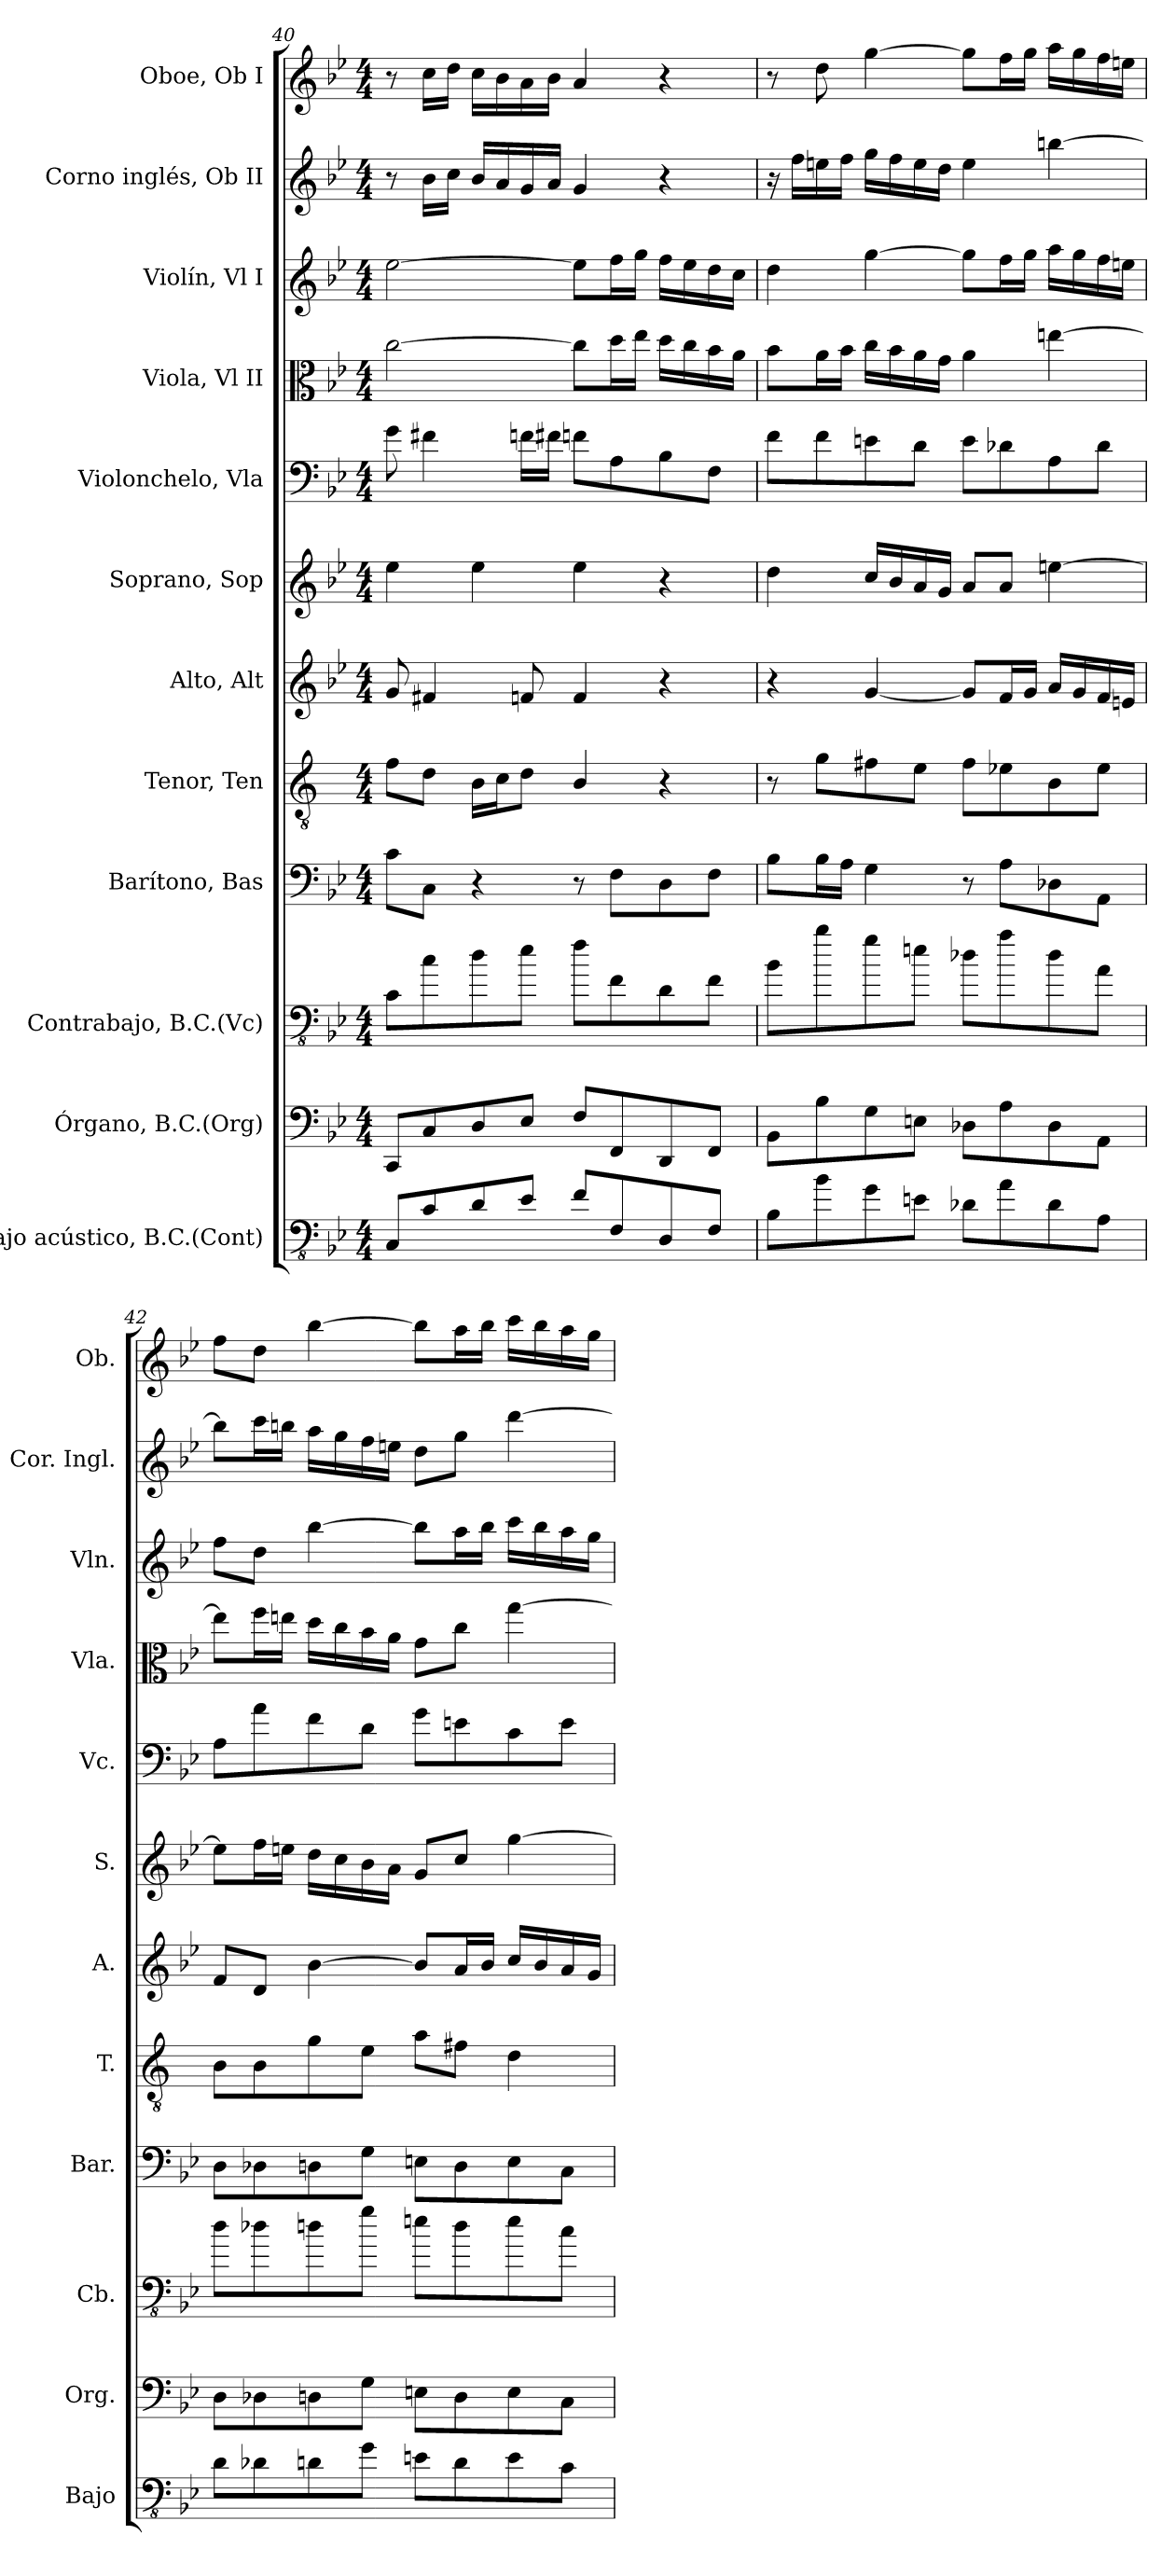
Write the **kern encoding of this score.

**kern	**kern	**kern	**kern	**kern	**kern	**kern	**kern	**kern	**kern	**kern	**kern
*part12	*part11	*part10	*part9	*part8	*part7	*part6	*part5	*part4	*part3	*part2	*part1
*staff12	*staff11	*staff10	*staff9	*staff8	*staff7	*staff6	*staff5	*staff4	*staff3	*staff2	*staff1
*I"Bajo acústico, B.C.(Cont)	*I"Órgano, B.C.(Org)	*I"Contrabajo, B.C.(Vc)	*I"Barítono, Bas	*I"Tenor, Ten	*I"Alto, Alt	*I"Soprano, Sop	*I"Violonchelo, Vla	*I"Viola, Vl II	*I"Violín, Vl I	*I"Corno inglés, Ob II	*I"Oboe, Ob I
*I'Bajo	*I'Org.	*I'Cb.	*I'Bar.	*I'T.	*I'A.	*I'S.	*I'Vc.	*I'Vla.	*I'Vln.	*I'Cor. Ingl.	*I'Ob.
*clefFv4	*clefF4	*clefFv4	*clefF4	*clefGv2	*clefG2	*clefG2	*clefF4	*clefC3	*clefG2	*clefG2	*clefG2
*ITrd7c12	*	*ITrd7c12	*	*ITrd1c2	*	*	*	*	*	*ITrd4c7	*
*k[b-e-]	*k[b-e-]	*k[b-e-]	*k[b-e-]	*k[b-e-]	*k[b-e-]	*k[b-e-]	*k[b-e-]	*k[b-e-]	*k[b-e-]	*k[b-e-a-]	*k[b-e-]
*M4/4	*M4/4	*M4/4	*M4/4	*M4/4	*M4/4	*M4/4	*M4/4	*M4/4	*M4/4	*M4/4	*M4/4
=40	=40	=40	=40	=40	=40	=40	=40	=40	=40	=40	=40
8CCC/L	8CC/L	8CC\L	8c\L	8e-\L	8g/	4ee-\	8g\	[2cc\	[2ee-\	8r	8r
8CC/	8C/	8C\	8C\J	8c\J	4f#X/	.	4f#X\	.	.	16e-\LL	16cc\LL
.	.	.	.	.	.	.	.	.	.	16f\JJ	16dd\JJ
8DD/	8D/	8D\	4r	16A\LL	.	4ee-\	.	.	.	16e-/LL	16cc\LL
.	.	.	.	16B-\J	.	.	.	.	.	16d/	16b-\
8EE-/J	8E-/J	8E-\J	.	8c\J	8fn/	.	16fn\LL	.	.	16c/	16a\
.	.	.	.	.	.	.	16f#X\JJ	.	.	16d/JJ	16b-\JJ
8FF/L	8F/L	8F\L	8r	4A/	4f/	4ee-\	8fn\L	8cc\L]	8ee-\L]	4c/	4a/
8FFF/	8FF/	8FF\	8F\L	.	.	.	8A\	16dd\L	16ff\L	.	.
.	.	.	.	.	.	.	.	16ee-\JJ	16gg\JJ	.	.
8DDD/	8DD/	8DD\	8D\	4r	4r	4r	8B-\	16dd\LL	16ff\LL	4r	4r
.	.	.	.	.	.	.	.	16cc\	16ee-\	.	.
8FFF/J	8FF/J	8FF\J	8F\J	.	.	.	8F\J	16b-\	16dd\	.	.
.	.	.	.	.	.	.	.	16a\JJ	16cc\JJ	.	.
!!LO:PB:g=z
=41	=41	=41	=41	=41	=41	=41	=41	=41	=41	=41	=41
8BBB-\L	8BB-\L	8BB-\L	8B-\L	8r	4r	4dd\	8f\L	8b-\L	4dd\	16r	8r
.	.	.	.	.	.	.	.	.	.	16b-\LL	.
8BB-\	8B-\	8B-\	16B-\L	8f\L	.	.	8f\	16a\L	.	16an\	8dd\
.	.	.	16A\JJ	.	.	.	.	16b-\JJ	.	16b-\JJ	.
8GG\	8G\	8G\	4G\	8en\	[4g/	16cc/LL	8en\	16cc\LL	[4gg\	16cc\LL	[4gg\
.	.	.	.	.	.	16b-/	.	16b-\	.	16b-\	.
8EEn\J	8En\J	8En\J	.	8d\J	.	16a/	8d\J	16a\	.	16a\	.
.	.	.	.	.	.	16g/JJ	.	16g\JJ	.	16g\JJ	.
8DD-X\L	8D-X\L	8D-X\L	8r	8e\L	8g/L]	8a/L	8e\L	4a\	8gg\L]	4a\	8gg\L]
8AA\	8A\	8A\	8A\L	8d-X\	16f/L	8a/J	8d-X\	.	16ff\L	.	16ff\L
.	.	.	.	.	16g/JJ	.	.	.	16gg\JJ	.	16gg\JJ
8DD-\	8D-\	8D-\	8D-X\	8A\	16a/LL	[4een\	8A\	[4een\	16aa\LL	[4een\	16aa\LL
.	.	.	.	.	16g/	.	.	.	16gg\	.	16gg\
8AAA\J	8AA\J	8AA\J	8AA\J	8d-\J	16f/	.	8d-\J	.	16ff\	.	16ff\
.	.	.	.	.	16en/JJ	.	.	.	16een\JJ	.	16een\JJ
=42	=42	=42	=42	=42	=42	=42	=42	=42	=42	=42	=42
8DD\L	8D\L	8D\L	8D\L	8A\L	8f/L	8ee\L]	8A\L	8ee\L]	8ff\L	8ee\L]	8ff\L
8DD-X\	8D-X\	8D-X\	8D-X\	8A\	8d/J	16ff\L	8a\	16ff\L	8dd\J	16ff\L	8dd\J
.	.	.	.	.	.	16een\JJ	.	16een\JJ	.	16een\JJ	.
8DDn\	8Dn\	8Dn\	8Dn\	8f\	[4b-\	16dd\LL	8f\	16dd\LL	[4bb-\	16dd\LL	[4bb-\
.	.	.	.	.	.	16cc\	.	16cc\	.	16cc\	.
8GG\J	8G\J	8G\J	8G\J	8d\J	.	16b-\	8d\J	16b-\	.	16b-\	.
.	.	.	.	.	.	16a\JJ	.	16a\JJ	.	16an\JJ	.
8EEn\L	8En\L	8En\L	8En\L	8g\L	8b-/L]	8g/L	8g\L	8g\L	8bb-\L]	8g\L	8bb-\L]
8DD\	8D\	8D\	8D\	8en\J	16a/L	8cc/J	8en\	8cc\J	16aa\L	8cc\J	16aa\L
.	.	.	.	.	16b-/JJ	.	.	.	16bb-\JJ	.	16bb-\JJ
8EE\	8E\	8E\	8E\	4c\	16cc/LL	[4gg\	8c\	[4gg\	16ccc\LL	[4gg\	16ccc\LL
.	.	.	.	.	16b-/	.	.	.	16bb-\	.	16bb-\
8CC\J	8C\J	8C\J	8C\J	.	16a/	.	8e\J	.	16aa\	.	16aa\
.	.	.	.	.	16g/JJ	.	.	.	16gg\JJ	.	16gg\JJ
=	=	=	=	=	=	=	=	=	=	=	=
*-	*-	*-	*-	*-	*-	*-	*-	*-	*-	*-	*-
